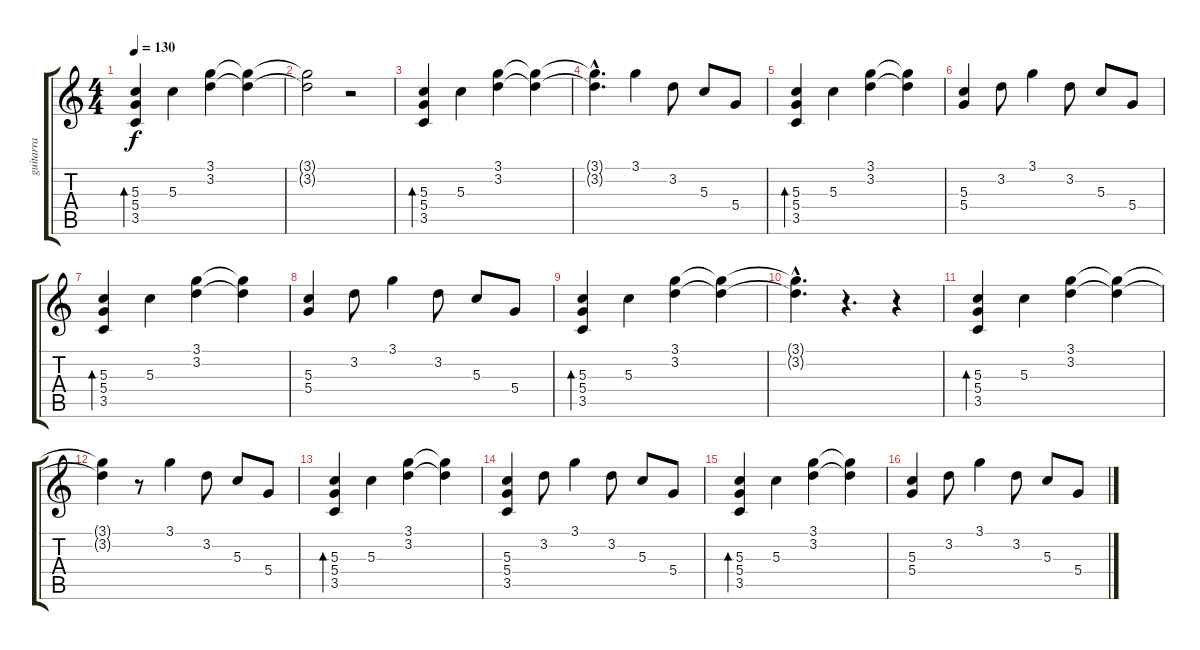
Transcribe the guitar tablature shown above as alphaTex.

\track ("guitarra" "guitarra") {instrument distortionguitar}
\staff {score tabs}
\tuning (E4 B3 G3 D3 A2 E2) {hide}
\ts (4 4)
\tempo 130
\clef g2
\ks c
(5.3 5.4 3.5).4{bd 240 dy f instrument acousticguitarnylon} 5.3.4 (3.1 3.2).4 (3.1{t} 3.2{t}).4 |
(3.1{t} 3.2{t}).2 r.2 |
(5.3 5.4 3.5).4{bd 240} 5.3.4 (3.1 3.2).4 (3.1{t} 3.2{t}).4 |
(3.1{hac t} 3.2{hac t}).4{d} 3.1.4 3.2.8 5.3.8 5.4.8 |
(5.3 5.4 3.5).4{bd 240} 5.3.4 (3.1 3.2).4 (3.1{t} 3.2{t}).4 |
(5.3 5.4).4 3.2.8 3.1.4 3.2.8 5.3.8 5.4.8 |
(5.3 5.4 3.5).4{bd 240} 5.3.4 (3.1 3.2).4 (3.1{t} 3.2{t}).4 |
(5.3 5.4).4 3.2.8 3.1.4 3.2.8 5.3.8 5.4.8 |
(5.3 5.4 3.5).4{bd 240} 5.3.4 (3.1 3.2).4 (3.1{t} 3.2{t}).4 |
(3.1{hac t} 3.2{hac t}).4{d} r.4{d} r.4 |
(5.3 5.4 3.5).4{bd 240} 5.3.4 (3.1 3.2).4 (3.1{t} 3.2{t}).4 |
(3.1{t} 3.2{t}).4 r.8 3.1.4 3.2.8 5.3.8 5.4.8 |
(5.3 5.4 3.5).4{bd 240} 5.3.4 (3.1 3.2).4 (3.1{t} 3.2{t}).4 |
(5.3 5.4 3.5).4 3.2.8 3.1.4 3.2.8 5.3.8 5.4.8 |
(5.3 5.4 3.5).4{bd 240} 5.3.4 (3.1 3.2).4 (3.1{t} 3.2{t}).4 |
(5.3 5.4).4 3.2.8 3.1.4 3.2.8 5.3.8 5.4.8
